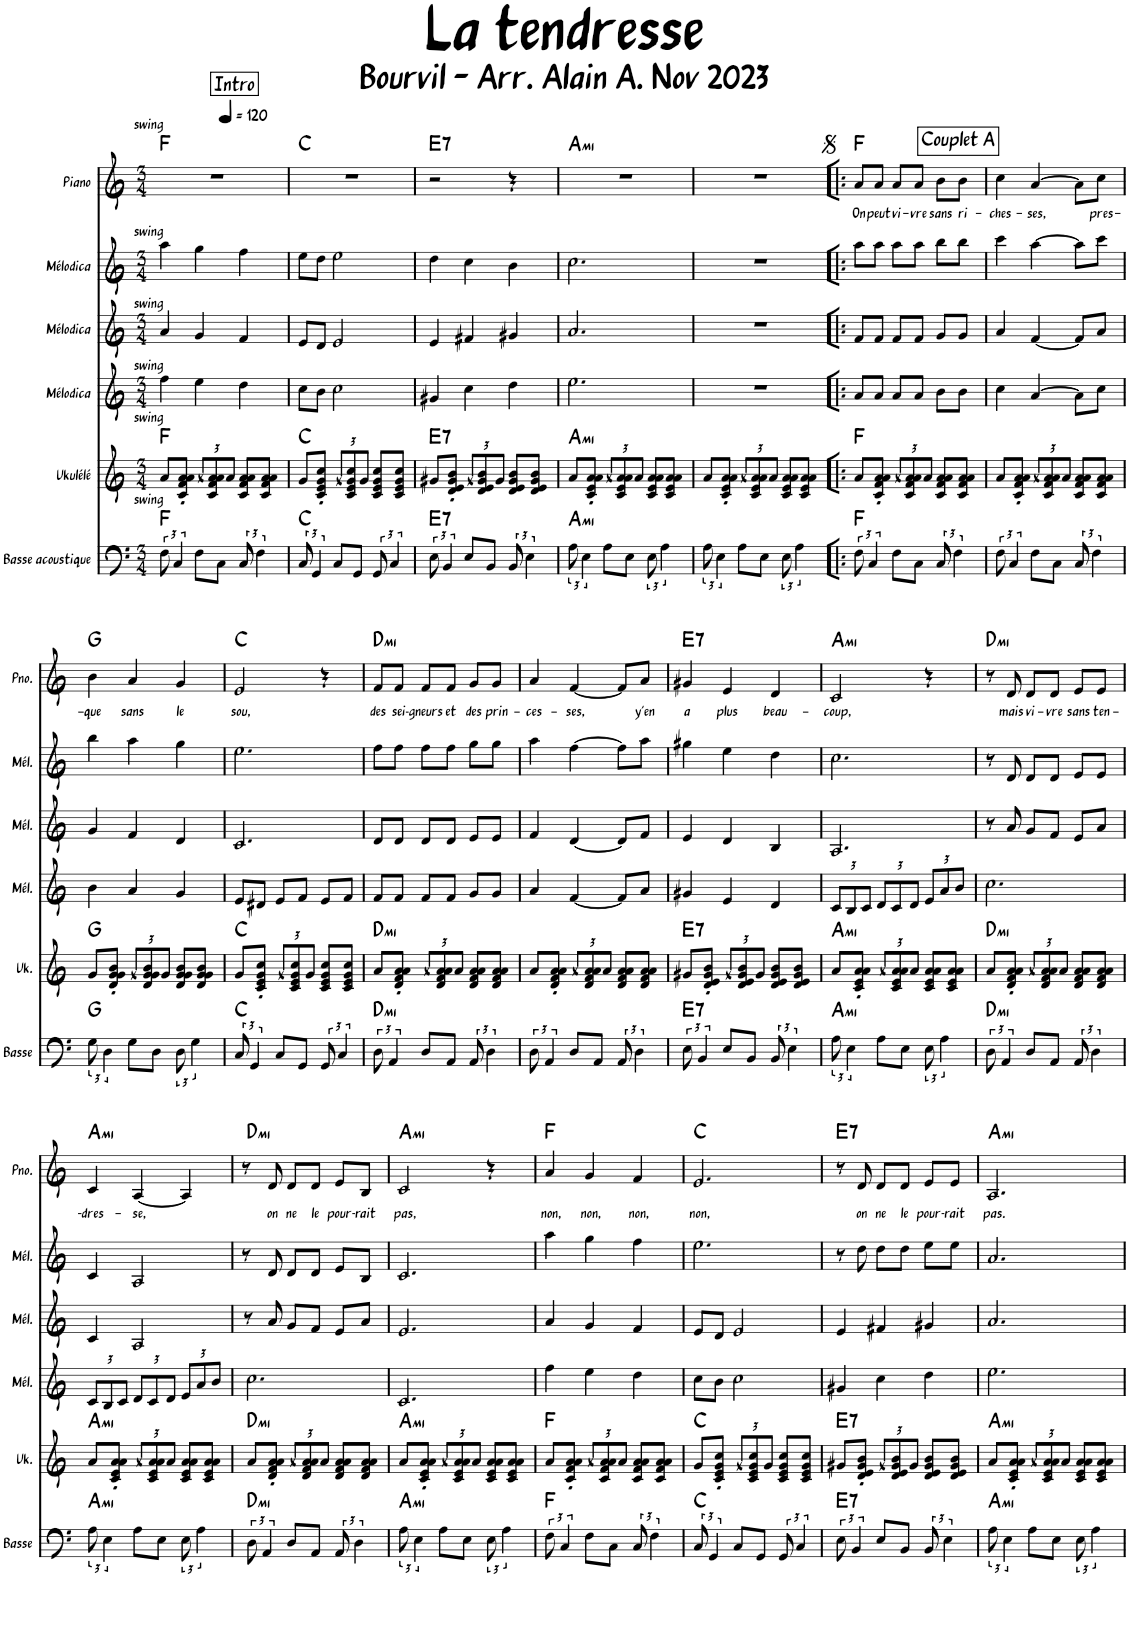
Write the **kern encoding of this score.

**kern	**harte	**kern	**harte	**kern	**kern	**kern	**kern	**text	**harte
*part6	*part6	*part5	*part5	*part4	*part3	*part2	*part1	*part1	*part1
*staff6	*	*staff5	*	*staff4	*staff3	*staff2	*staff1	*staff1	*
*I"Basse acoustique	*	*I"Ukulélé	*	*I"Mélodica	*I"Mélodica	*I"Mélodica	*I"Piano	*	*
*I'Basse	*	*I'Uk.	*	*I'Mél.	*I'Mél.	*I'Mél.	*I'Pno.	*	*
*clefF4	*	*clefG2	*	*clefG2	*clefG2	*clefG2	*clefG2	*	*
*Trd7c12	*	*	*	*	*	*	*	*	*
*k[]	*	*k[]	*	*k[]	*k[]	*k[]	*k[]	*	*
*M3/4	*	*M3/4	*	*M3/4	*M3/4	*M3/4	*M3/4	*	*
*MM120	*	*MM120	*	*MM120	*MM120	*MM120	*MM120	*	*
!!LO:REH:place=s1:a:B:rj:fs=14:t=Intro
=1	=1	=1	=1	=1	=1	=1	=1	=1	=1
!	!	!	!	!	!	!	!LO:TX:a:t=swing	!	!
!	!	!	!	!	!	!LO:TX:a:t=swing	!	!	!
!	!	!	!	!	!LO:TX:a:t=swing	!	!	!	!
!	!	!	!	!LO:TX:a:t=swing	!	!	!	!	!
!	!	!LO:TX:a:t=swing	!	!	!	!	!	!	!
!LO:TX:a:t=swing	!	!	!	!	!	!	!	!	!
12F\	F:maj	8a/L	F:maj	4ff\	4a/	4aa\	2.r	.	F:maj
6C/	.	.	.	.	.	.	.	.	.
.	.	8c/' 8f/' 8a/' 8a/'J	.	.	.	.	.	.	.
*	*	*Xbrackettup	*	*	*	*	*	*	*
8F\L	.	12a/L	.	4ee\	4g/	4gg\	.	.	.
.	.	12c/ 12f/ 12a/ 12a/	.	.	.	.	.	.	.
8C\J	.	.	.	.	.	.	.	.	.
.	.	12a/J	.	.	.	.	.	.	.
12C/	.	8c/ 8f/ 8a/ 8a/L	.	4dd\	4f/	4ff\	.	.	.
6F\	.	.	.	.	.	.	.	.	.
.	.	8c/ 8f/ 8a/ 8a/J	.	.	.	.	.	.	.
=2	=2	=2	=2	=2	=2	=2	=2	=2	=2
12C/	C:maj	8g/L	C:maj	8cc\L	8e/L	8ee\L	2.r	.	C:maj
6GG/	.	.	.	.	.	.	.	.	.
.	.	8c/' 8e/' 8g/' 8cc/'J	.	8b\J	8d/J	8dd\J	.	.	.
8C/L	.	12g/L	.	2cc\	2e/	2ee\	.	.	.
.	.	12c/ 12e/ 12g/ 12cc/	.	.	.	.	.	.	.
8GG/J	.	.	.	.	.	.	.	.	.
.	.	12g/J	.	.	.	.	.	.	.
12GG/	.	8c/ 8e/ 8g/ 8cc/L	.	.	.	.	.	.	.
6C/	.	.	.	.	.	.	.	.	.
.	.	8c/ 8e/ 8g/ 8cc/J	.	.	.	.	.	.	.
=3	=3	=3	=3	=3	=3	=3	=3	=3	=3
!	!LO:H:kt=7	!	!LO:H:kt=7	!	!	!	!	!	!LO:H:kt=7
12E\	E:7	8g#X/L	E:7	4g#X/	4e/	4dd\	2r	.	E:7
6BB/	.	.	.	.	.	.	.	.	.
.	.	8d/' 8e/' 8g#/' 8b/'J	.	.	.	.	.	.	.
8E/L	.	12g#/L	.	4cc\	4f#X/	4cc\	.	.	.
.	.	12d/ 12e/ 12g#/ 12b/	.	.	.	.	.	.	.
8BB/J	.	.	.	.	.	.	.	.	.
.	.	12g#/J	.	.	.	.	.	.	.
12BB/	.	8d/ 8e/ 8g#/ 8b/L	.	4dd\	4g#X/	4b\	4r	.	.
6E\	.	.	.	.	.	.	.	.	.
.	.	8d/ 8e/ 8g#/ 8b/J	.	.	.	.	.	.	.
=4	=4	=4	=4	=4	=4	=4	=4	=4	=4
!	!LO:H:kt=mi	!	!LO:H:kt=mi	!	!	!	!	!	!LO:H:kt=mi
12A\	A:min	8a/L	A:min	2.ee\	2.a/	2.cc\	2.r	.	A:min
6E\	.	.	.	.	.	.	.	.	.
.	.	8c/' 8e/' 8a/' 8a/'J	.	.	.	.	.	.	.
8A\L	.	12a/L	.	.	.	.	.	.	.
.	.	12c/ 12e/ 12a/ 12a/	.	.	.	.	.	.	.
8E\J	.	.	.	.	.	.	.	.	.
.	.	12a/J	.	.	.	.	.	.	.
12E\	.	8c/ 8e/ 8a/ 8a/L	.	.	.	.	.	.	.
6A\	.	.	.	.	.	.	.	.	.
.	.	8c/ 8e/ 8a/ 8a/J	.	.	.	.	.	.	.
=5	=5	=5	=5	=5	=5	=5	=5	=5	=5
12A\	.	8a/L	.	2.r	2.r	2.r	2.r	.	.
6E\	.	.	.	.	.	.	.	.	.
.	.	8c/' 8e/' 8a/' 8a/'J	.	.	.	.	.	.	.
8A\L	.	12a/L	.	.	.	.	.	.	.
.	.	12c/ 12e/ 12a/ 12a/	.	.	.	.	.	.	.
8E\J	.	.	.	.	.	.	.	.	.
.	.	12a/J	.	.	.	.	.	.	.
12E\	.	8c/ 8e/ 8a/ 8a/L	.	.	.	.	.	.	.
6A\	.	.	.	.	.	.	.	.	.
.	.	8c/ 8e/ 8a/ 8a/J	.	.	.	.	.	.	.
!!LO:REH:place=s1:a:B:rj:fs=14:t=Couplet A
=6!|:	=6!|:	=6!|:	=6!|:	=6!|:	=6!|:	=6!|:	=6!|:	=6!|:	=6!|:
!	!	!	!	!	!	!	!	!LO:LY:b	!
12F\	F:maj	8a/L	F:maj	8a/L	8f/L	8aa\L	8a/L	On	F:maj
6C/	.	.	.	.	.	.	.	.	.
!	!	!	!	!	!	!	!	!LO:LY:b	!
.	.	8c/' 8f/' 8a/' 8a/'J	.	8a/J	8f/J	8aa\J	8a/J	peut	.
!	!	!	!	!	!	!	!	!LO:LY:b	!
8F\L	.	12a/L	.	8a/L	8f/L	8aa\L	8a/L	vi-	.
.	.	12c/ 12f/ 12a/ 12a/	.	.	.	.	.	.	.
!	!	!	!	!	!	!	!	!LO:LY:b	!
8C\J	.	.	.	8a/J	8f/J	8aa\J	8a/J	-vre	.
.	.	12a/J	.	.	.	.	.	.	.
!	!	!	!	!	!	!	!	!LO:LY:b	!
12C/	.	8c/ 8f/ 8a/ 8a/L	.	8b\L	8g/L	8bb\L	8b\L	sans	.
6F\	.	.	.	.	.	.	.	.	.
!	!	!	!	!	!	!	!	!LO:LY:b	!
.	.	8c/ 8f/ 8a/ 8a/J	.	8b\J	8g/J	8bb\J	8b\J	ri-	.
=7	=7	=7	=7	=7	=7	=7	=7	=7	=7
!	!	!	!	!	!	!	!	!LO:LY:b	!
12F\	.	8a/L	.	4cc\	4a/	4ccc\	4cc\	-ches-	.
6C/	.	.	.	.	.	.	.	.	.
.	.	8c/' 8f/' 8a/' 8a/'J	.	.	.	.	.	.	.
!	!	!	!	!	!	!	!	!LO:LY:b	!
8F\L	.	12a/L	.	[4a/	[4f/	[4aa\	[4a/	-ses,	.
.	.	12c/ 12f/ 12a/ 12a/	.	.	.	.	.	.	.
8C\J	.	.	.	.	.	.	.	.	.
.	.	12a/J	.	.	.	.	.	.	.
12C/	.	8c/ 8f/ 8a/ 8a/L	.	8a\L]	8f/L]	8aa\L]	8a\L]	.	.
6F\	.	.	.	.	.	.	.	.	.
!	!	!	!	!	!	!	!	!LO:LY:b	!
.	.	8c/ 8f/ 8a/ 8a/J	.	8cc\J	8a/J	8ccc\J	8cc\J	pres-	.
!!LO:LB:g=z
=8	=8	=8	=8	=8	=8	=8	=8	=8	=8
!	!	!	!	!	!	!	!	!LO:LY:b	!
12G\	G:maj	8g/L	G:maj	4b\	4g/	4bb\	4b\	-que	G:maj
6D\	.	.	.	.	.	.	.	.	.
.	.	8d/' 8g/' 8g/' 8b/'J	.	.	.	.	.	.	.
!	!	!	!	!	!	!	!	!LO:LY:b	!
8G\L	.	12g/L	.	4a/	4f/	4aa\	4a/	sans	.
.	.	12d/ 12g/ 12g/ 12b/	.	.	.	.	.	.	.
8D\J	.	.	.	.	.	.	.	.	.
.	.	12g/J	.	.	.	.	.	.	.
!	!	!	!	!	!	!	!	!LO:LY:b	!
12D\	.	8d/ 8g/ 8g/ 8b/L	.	4g/	4d/	4gg\	4g/	le	.
6G\	.	.	.	.	.	.	.	.	.
.	.	8d/ 8g/ 8g/ 8b/J	.	.	.	.	.	.	.
=9	=9	=9	=9	=9	=9	=9	=9	=9	=9
!	!	!	!	!	!	!	!	!LO:LY:b	!
12C/	C:maj	8g/L	C:maj	8e/L	2.c/	2.ee\	2e/	sou,	C:maj
6GG/	.	.	.	.	.	.	.	.	.
.	.	8c/' 8e/' 8g/' 8cc/'J	.	8d#X/J	.	.	.	.	.
8C/L	.	12g/L	.	8e/L	.	.	.	.	.
.	.	12c/ 12e/ 12g/ 12cc/	.	.	.	.	.	.	.
8GG/J	.	.	.	8f/J	.	.	.	.	.
.	.	12g/J	.	.	.	.	.	.	.
12GG/	.	8c/ 8e/ 8g/ 8cc/L	.	8e/L	.	.	4r	.	.
6C/	.	.	.	.	.	.	.	.	.
.	.	8c/ 8e/ 8g/ 8cc/J	.	8f/J	.	.	.	.	.
=10	=10	=10	=10	=10	=10	=10	=10	=10	=10
!	!LO:H:kt=mi	!	!LO:H:kt=mi	!	!	!	!	!LO:LY:b	!LO:H:kt=mi
12D\	D:min	8a/L	D:min	8f/L	8d/L	8ff\L	8f/L	des	D:min
6AA/	.	.	.	.	.	.	.	.	.
!	!	!	!	!	!	!	!	!LO:LY:b	!
.	.	8d/' 8f/' 8a/' 8a/'J	.	8f/J	8d/J	8ff\J	8f/J	sei-	.
!	!	!	!	!	!	!	!	!LO:LY:b	!
8D/L	.	12a/L	.	8f/L	8d/L	8ff\L	8f/L	-gneurs	.
.	.	12d/ 12f/ 12a/ 12a/	.	.	.	.	.	.	.
!	!	!	!	!	!	!	!	!LO:LY:b	!
8AA/J	.	.	.	8f/J	8d/J	8ff\J	8f/J	et	.
.	.	12a/J	.	.	.	.	.	.	.
!	!	!	!	!	!	!	!	!LO:LY:b	!
12AA/	.	8d/ 8f/ 8a/ 8a/L	.	8g/L	8e/L	8gg\L	8g/L	des	.
6D\	.	.	.	.	.	.	.	.	.
!	!	!	!	!	!	!	!	!LO:LY:b	!
.	.	8d/ 8f/ 8a/ 8a/J	.	8g/J	8e/J	8gg\J	8g/J	prin-	.
=11	=11	=11	=11	=11	=11	=11	=11	=11	=11
!	!	!	!	!	!	!	!	!LO:LY:b	!
12D\	.	8a/L	.	4a/	4f/	4aa\	4a/	-ces-	.
6AA/	.	.	.	.	.	.	.	.	.
.	.	8d/' 8f/' 8a/' 8a/'J	.	.	.	.	.	.	.
!	!	!	!	!	!	!	!	!LO:LY:b	!
8D/L	.	12a/L	.	[4f/	[4d/	[4ff\	[4f/	-ses,	.
.	.	12d/ 12f/ 12a/ 12a/	.	.	.	.	.	.	.
8AA/J	.	.	.	.	.	.	.	.	.
.	.	12a/J	.	.	.	.	.	.	.
12AA/	.	8d/ 8f/ 8a/ 8a/L	.	8f/L]	8d/L]	8ff\L]	8f/L]	.	.
6D\	.	.	.	.	.	.	.	.	.
!	!	!	!	!	!	!	!	!LO:LY:b	!
.	.	8d/ 8f/ 8a/ 8a/J	.	8a/J	8f/J	8aa\J	8a/J	y'en	.
=12	=12	=12	=12	=12	=12	=12	=12	=12	=12
!	!LO:H:kt=7	!	!LO:H:kt=7	!	!	!	!	!LO:LY:b	!LO:H:kt=7
12E\	E:7	8g#X/L	E:7	4g#X/	4e/	4gg#X\	4g#X/	a	E:7
6BB/	.	.	.	.	.	.	.	.	.
.	.	8d/' 8e/' 8g#/' 8b/'J	.	.	.	.	.	.	.
!	!	!	!	!	!	!	!	!LO:LY:b	!
8E/L	.	12g#/L	.	4e/	4d/	4ee\	4e/	plus	.
.	.	12d/ 12e/ 12g#/ 12b/	.	.	.	.	.	.	.
8BB/J	.	.	.	.	.	.	.	.	.
.	.	12g#/J	.	.	.	.	.	.	.
!	!	!	!	!	!	!	!	!LO:LY:b	!
12BB/	.	8d/ 8e/ 8g#/ 8b/L	.	4d/	4B/	4dd\	4d/	beau-	.
6E\	.	.	.	.	.	.	.	.	.
.	.	8d/ 8e/ 8g#/ 8b/J	.	.	.	.	.	.	.
=13	=13	=13	=13	=13	=13	=13	=13	=13	=13
*	*	*	*	*Xbrackettup	*	*	*	*	*
!	!LO:H:kt=mi	!	!LO:H:kt=mi	!	!	!	!	!LO:LY:b	!LO:H:kt=mi
12A\	A:min	8a/L	A:min	12c/L	2.A/	2.cc\	2c/	-coup,	A:min
6E\	.	.	.	12B/	.	.	.	.	.
.	.	8c/' 8e/' 8a/' 8a/'J	.	.	.	.	.	.	.
.	.	.	.	12c/J	.	.	.	.	.
8A\L	.	12a/L	.	12d/L	.	.	.	.	.
.	.	12c/ 12e/ 12a/ 12a/	.	12c/	.	.	.	.	.
8E\J	.	.	.	.	.	.	.	.	.
.	.	12a/J	.	12d/J	.	.	.	.	.
12E\	.	8c/ 8e/ 8a/ 8a/L	.	12e/L	.	.	4r	.	.
6A\	.	.	.	12a/	.	.	.	.	.
.	.	8c/ 8e/ 8a/ 8a/J	.	.	.	.	.	.	.
.	.	.	.	12b/J	.	.	.	.	.
=14	=14	=14	=14	=14	=14	=14	=14	=14	=14
!	!LO:H:kt=mi	!	!LO:H:kt=mi	!	!	!	!	!	!LO:H:kt=mi
12D\	D:min	8a/L	D:min	2.cc\	8r	8r	8r	.	D:min
6AA/	.	.	.	.	.	.	.	.	.
!	!	!	!	!	!	!	!	!LO:LY:b	!
.	.	8d/' 8f/' 8a/' 8a/'J	.	.	8a/	8d/	8d/	mais	.
!	!	!	!	!	!	!	!	!LO:LY:b	!
8D/L	.	12a/L	.	.	8g/L	8d/L	8d/L	vi-	.
.	.	12d/ 12f/ 12a/ 12a/	.	.	.	.	.	.	.
!	!	!	!	!	!	!	!	!LO:LY:b	!
8AA/J	.	.	.	.	8f/J	8d/J	8d/J	-vre	.
.	.	12a/J	.	.	.	.	.	.	.
!	!	!	!	!	!	!	!	!LO:LY:b	!
12AA/	.	8d/ 8f/ 8a/ 8a/L	.	.	8e/L	8e/L	8e/L	sans	.
6D\	.	.	.	.	.	.	.	.	.
!	!	!	!	!	!	!	!	!LO:LY:b	!
.	.	8d/ 8f/ 8a/ 8a/J	.	.	8a/J	8e/J	8e/J	ten-	.
!!LO:LB:g=z
=15	=15	=15	=15	=15	=15	=15	=15	=15	=15
!	!LO:H:kt=mi	!	!LO:H:kt=mi	!	!	!	!	!LO:LY:b	!LO:H:kt=mi
12A\	A:min	8a/L	A:min	12c/L	4c/	4c/	4c/	-dres-	A:min
6E\	.	.	.	12B/	.	.	.	.	.
.	.	8c/' 8e/' 8a/' 8a/'J	.	.	.	.	.	.	.
.	.	.	.	12c/J	.	.	.	.	.
!	!	!	!	!	!	!	!	!LO:LY:b	!
8A\L	.	12a/L	.	12d/L	2A/	2A/	[4A/	-se,	.
.	.	12c/ 12e/ 12a/ 12a/	.	12c/	.	.	.	.	.
8E\J	.	.	.	.	.	.	.	.	.
.	.	12a/J	.	12d/J	.	.	.	.	.
12E\	.	8c/ 8e/ 8a/ 8a/L	.	12e/L	.	.	4A/]	.	.
6A\	.	.	.	12a/	.	.	.	.	.
.	.	8c/ 8e/ 8a/ 8a/J	.	.	.	.	.	.	.
.	.	.	.	12b/J	.	.	.	.	.
=16	=16	=16	=16	=16	=16	=16	=16	=16	=16
!	!LO:H:kt=mi	!	!LO:H:kt=mi	!	!	!	!	!	!LO:H:kt=mi
12D\	D:min	8a/L	D:min	2.cc\	8r	8r	8r	.	D:min
6AA/	.	.	.	.	.	.	.	.	.
!	!	!	!	!	!	!	!	!LO:LY:b	!
.	.	8d/' 8f/' 8a/' 8a/'J	.	.	8a/	8d/	8d/	on	.
!	!	!	!	!	!	!	!	!LO:LY:b	!
8D/L	.	12a/L	.	.	8g/L	8d/L	8d/L	ne	.
.	.	12d/ 12f/ 12a/ 12a/	.	.	.	.	.	.	.
!	!	!	!	!	!	!	!	!LO:LY:b	!
8AA/J	.	.	.	.	8f/J	8d/J	8d/J	le	.
.	.	12a/J	.	.	.	.	.	.	.
!	!	!	!	!	!	!	!	!LO:LY:b	!
12AA/	.	8d/ 8f/ 8a/ 8a/L	.	.	8e/L	8e/L	8e/L	pour-	.
6D\	.	.	.	.	.	.	.	.	.
!	!	!	!	!	!	!	!	!LO:LY:b	!
.	.	8d/ 8f/ 8a/ 8a/J	.	.	8a/J	8B/J	8B/J	-rait	.
=17	=17	=17	=17	=17	=17	=17	=17	=17	=17
!	!LO:H:kt=mi	!	!LO:H:kt=mi	!	!	!	!	!LO:LY:b	!LO:H:kt=mi
12A\	A:min	8a/L	A:min	2.c/	2.e/	2.c/	2c/	pas,	A:min
6E\	.	.	.	.	.	.	.	.	.
.	.	8c/' 8e/' 8a/' 8a/'J	.	.	.	.	.	.	.
8A\L	.	12a/L	.	.	.	.	.	.	.
.	.	12c/ 12e/ 12a/ 12a/	.	.	.	.	.	.	.
8E\J	.	.	.	.	.	.	.	.	.
.	.	12a/J	.	.	.	.	.	.	.
12E\	.	8c/ 8e/ 8a/ 8a/L	.	.	.	.	4r	.	.
6A\	.	.	.	.	.	.	.	.	.
.	.	8c/ 8e/ 8a/ 8a/J	.	.	.	.	.	.	.
=18	=18	=18	=18	=18	=18	=18	=18	=18	=18
!	!	!	!	!	!	!	!	!LO:LY:b	!
12F\	F:maj	8a/L	F:maj	4ff\	4a/	4aa\	4a/	non,	F:maj
6C/	.	.	.	.	.	.	.	.	.
.	.	8c/' 8f/' 8a/' 8a/'J	.	.	.	.	.	.	.
!	!	!	!	!	!	!	!	!LO:LY:b	!
8F\L	.	12a/L	.	4ee\	4g/	4gg\	4g/	non,	.
.	.	12c/ 12f/ 12a/ 12a/	.	.	.	.	.	.	.
8C\J	.	.	.	.	.	.	.	.	.
.	.	12a/J	.	.	.	.	.	.	.
!	!	!	!	!	!	!	!	!LO:LY:b	!
12C/	.	8c/ 8f/ 8a/ 8a/L	.	4dd\	4f/	4ff\	4f/	non,	.
6F\	.	.	.	.	.	.	.	.	.
.	.	8c/ 8f/ 8a/ 8a/J	.	.	.	.	.	.	.
=19	=19	=19	=19	=19	=19	=19	=19	=19	=19
!	!	!	!	!	!	!	!	!LO:LY:b	!
12C/	C:maj	8g/L	C:maj	8cc\L	8e/L	2.ee\	2.e/	non,	C:maj
6GG/	.	.	.	.	.	.	.	.	.
.	.	8c/' 8e/' 8g/' 8cc/'J	.	8b\J	8d/J	.	.	.	.
8C/L	.	12g/L	.	2cc\	2e/	.	.	.	.
.	.	12c/ 12e/ 12g/ 12cc/	.	.	.	.	.	.	.
8GG/J	.	.	.	.	.	.	.	.	.
.	.	12g/J	.	.	.	.	.	.	.
12GG/	.	8c/ 8e/ 8g/ 8cc/L	.	.	.	.	.	.	.
6C/	.	.	.	.	.	.	.	.	.
.	.	8c/ 8e/ 8g/ 8cc/J	.	.	.	.	.	.	.
=20	=20	=20	=20	=20	=20	=20	=20	=20	=20
!	!LO:H:kt=7	!	!LO:H:kt=7	!	!	!	!	!	!LO:H:kt=7
12E\	E:7	8g#X/L	E:7	4g#X/	4e/	8r	8r	.	E:7
6BB/	.	.	.	.	.	.	.	.	.
!	!	!	!	!	!	!	!	!LO:LY:b	!
.	.	8d/' 8e/' 8g#/' 8b/'J	.	.	.	8dd\	8d/	on	.
!	!	!	!	!	!	!	!	!LO:LY:b	!
8E/L	.	12g#/L	.	4cc\	4f#X/	8dd\L	8d/L	ne	.
.	.	12d/ 12e/ 12g#/ 12b/	.	.	.	.	.	.	.
!	!	!	!	!	!	!	!	!LO:LY:b	!
8BB/J	.	.	.	.	.	8dd\J	8d/J	le	.
.	.	12g#/J	.	.	.	.	.	.	.
!	!	!	!	!	!	!	!	!LO:LY:b	!
12BB/	.	8d/ 8e/ 8g#/ 8b/L	.	4dd\	4g#X/	8ee\L	8e/L	pour-	.
6E\	.	.	.	.	.	.	.	.	.
!	!	!	!	!	!	!	!	!LO:LY:b	!
.	.	8d/ 8e/ 8g#/ 8b/J	.	.	.	8ee\J	8e/J	-rait	.
=21	=21	=21	=21	=21	=21	=21	=21	=21	=21
!	!LO:H:kt=mi	!	!LO:H:kt=mi	!	!	!	!	!LO:LY:b	!LO:H:kt=mi
12A\	A:min	8a/L	A:min	2.ee\	2.a/	2.a/	2.A/	pas.	A:min
6E\	.	.	.	.	.	.	.	.	.
.	.	8c/' 8e/' 8a/' 8a/'J	.	.	.	.	.	.	.
8A\L	.	12a/L	.	.	.	.	.	.	.
.	.	12c/ 12e/ 12a/ 12a/	.	.	.	.	.	.	.
8E\J	.	.	.	.	.	.	.	.	.
.	.	12a/J	.	.	.	.	.	.	.
12E\	.	8c/ 8e/ 8a/ 8a/L	.	.	.	.	.	.	.
6A\	.	.	.	.	.	.	.	.	.
.	.	8c/ 8e/ 8a/ 8a/J	.	.	.	.	.	.	.
=	=	=	=	=	=	=	=	=	=
*-	*-	*-	*-	*-	*-	*-	*-	*-	*-
